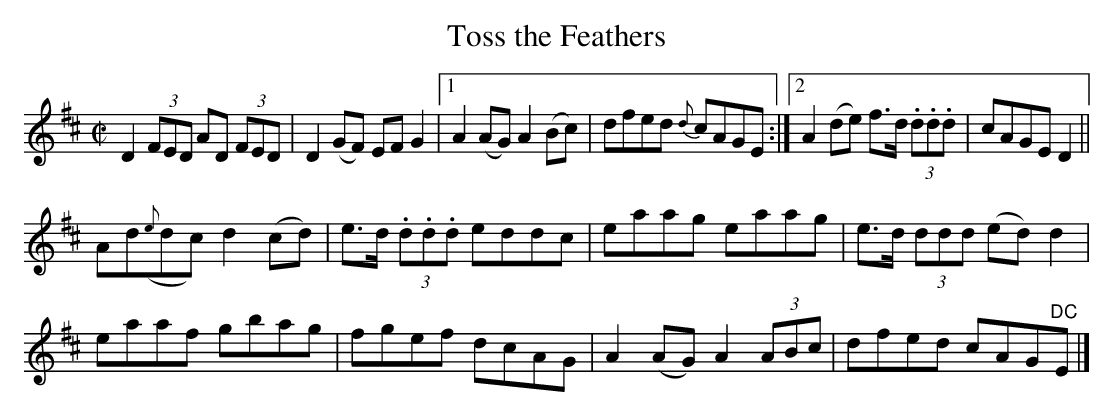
X:1
T: Toss the Feathers
M: C|
L: 1/8
K: D
D2(3FED AD (3FED | D2(GF) EFG2 |1 A2(AG)A2(Bc) | dfed {d}cAGE :|2 A2(de) f>d (3.d.d.d | cAGED2 ||
Ad({e}dc)d2(cd) | e>d (3.d.d.d eddc | eaag eaag | e>d (3ddd (ed)d2 |
eaaf gbag | fgef dcAG | A2(AG)A2(3ABc | dfed cAG"DC"E |]
